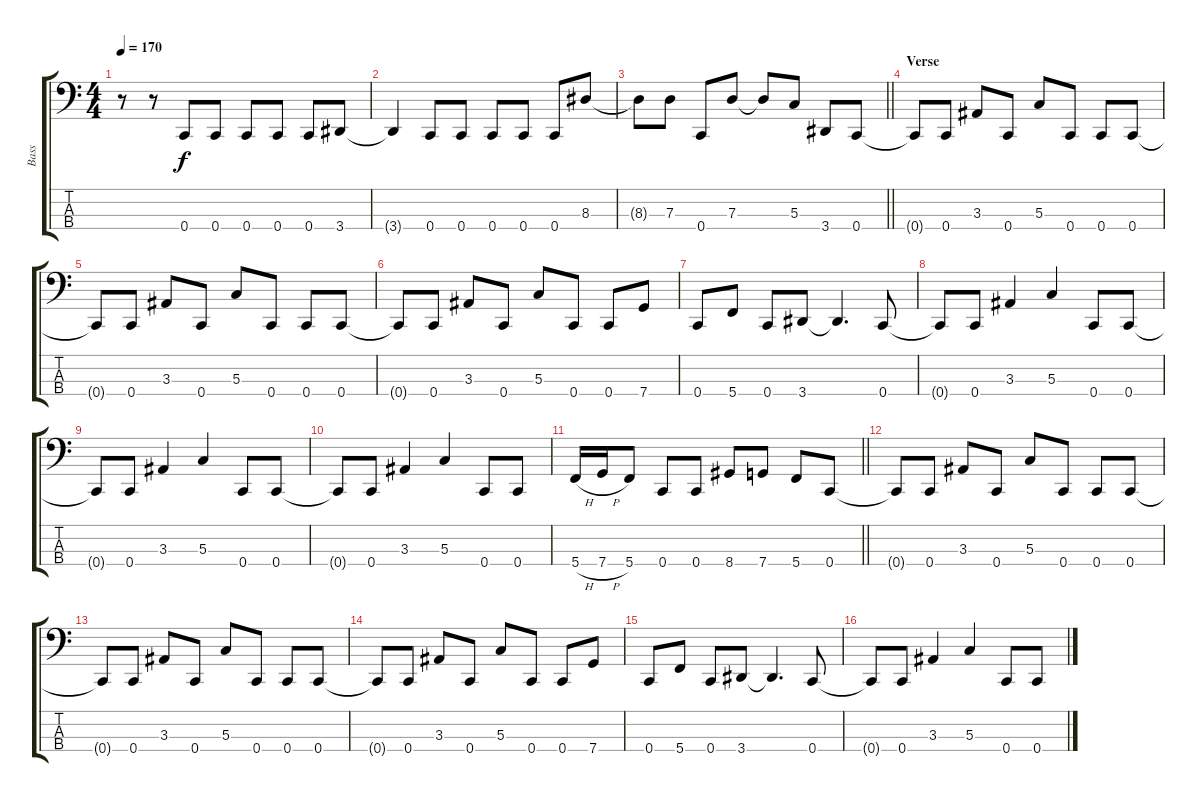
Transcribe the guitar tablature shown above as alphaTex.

\track ("Bass" "Bass") {instrument electricbasspick}
\staff {score tabs}
\tuning (F2 C2 G1 C1) {hide}
\ts (4 4)
\tempo 170
\clef f4
\ks c
r.8{dy f} r.8 0.4.8 0.4.8 0.4.8 0.4.8 0.4.8 3.4.8 |
3.4{t}.4 0.4.8 0.4.8 0.4.8 0.4.8 0.4.8 8.3.8 |
\barLineRight lightlight
8.3{t}.8 7.3.8 0.4.8 7.3.8 7.3{t}.8 5.3.8 3.4.8 0.4.8 |
\section ("" "Verse")
0.4{t}.8 0.4.8 3.3.8 0.4.8 5.3.8 0.4.8 0.4.8 0.4.8 |
0.4{t}.8 0.4.8 3.3.8 0.4.8 5.3.8 0.4.8 0.4.8 0.4.8 |
0.4{t}.8 0.4.8 3.3.8 0.4.8 5.3.8 0.4.8 0.4.8 7.4.8 |
0.4.8 5.4.8 0.4.8 3.4.8 3.4{t}.4{d} 0.4.8 |
0.4{t}.8 0.4.8 3.3.4 5.3.4 0.4.8 0.4.8 |
0.4{t}.8 0.4.8 3.3.4 5.3.4 0.4.8 0.4.8 |
0.4{t}.8 0.4.8 3.3.4 5.3.4 0.4.8 0.4.8 |
\barLineRight lightlight
5.4{h}.16 7.4{h}.16 5.4.8 0.4.8 0.4.8 8.4.8 7.4.8 5.4.8 0.4.8 |
0.4{t}.8 0.4.8 3.3.8 0.4.8 5.3.8 0.4.8 0.4.8 0.4.8 |
0.4{t}.8 0.4.8 3.3.8 0.4.8 5.3.8 0.4.8 0.4.8 0.4.8 |
0.4{t}.8 0.4.8 3.3.8 0.4.8 5.3.8 0.4.8 0.4.8 7.4.8 |
0.4.8 5.4.8 0.4.8 3.4.8 3.4{t}.4{d} 0.4.8 |
0.4{t}.8 0.4.8 3.3.4 5.3.4 0.4.8 0.4.8
